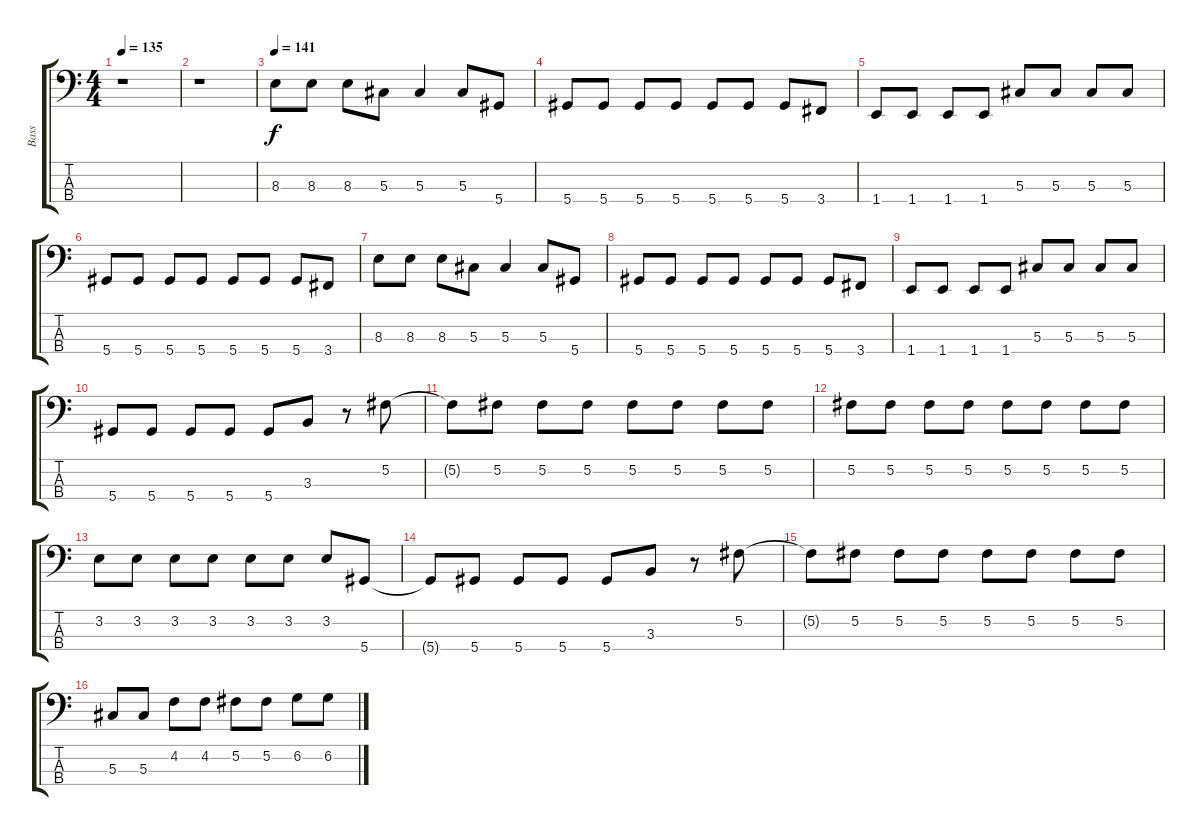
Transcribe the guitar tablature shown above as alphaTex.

\track ("Bass" "Bass") {instrument electricbasspick}
\staff {score tabs}
\tuning (Gb2 Db2 Ab1 Eb1) {hide}
\ts (4 4)
\tempo 135
\clef f4
\ks c
r.1{dy f} |
r.1 |
\tempo 141
8.3.8 8.3.8 8.3.8 5.3.8 5.3.4 5.3.8 5.4.8 |
5.4.8 5.4.8 5.4.8 5.4.8 5.4.8 5.4.8 5.4.8 3.4.8 |
1.4.8 1.4.8 1.4.8 1.4.8 5.3.8 5.3.8 5.3.8 5.3.8 |
5.4.8 5.4.8 5.4.8 5.4.8 5.4.8 5.4.8 5.4.8 3.4.8 |
8.3.8 8.3.8 8.3.8 5.3.8 5.3.4 5.3.8 5.4.8 |
5.4.8 5.4.8 5.4.8 5.4.8 5.4.8 5.4.8 5.4.8 3.4.8 |
1.4.8 1.4.8 1.4.8 1.4.8 5.3.8 5.3.8 5.3.8 5.3.8 |
5.4.8 5.4.8 5.4.8 5.4.8 5.4.8 3.3.8 r.8 5.2.8 |
5.2{t}.8 5.2.8 5.2.8 5.2.8 5.2.8 5.2.8 5.2.8 5.2.8 |
5.2.8 5.2.8 5.2.8 5.2.8 5.2.8 5.2.8 5.2.8 5.2.8 |
3.2.8 3.2.8 3.2.8 3.2.8 3.2.8 3.2.8 3.2.8 5.4.8 |
5.4{t}.8 5.4.8 5.4.8 5.4.8 5.4.8 3.3.8 r.8 5.2.8 |
5.2{t}.8 5.2.8 5.2.8 5.2.8 5.2.8 5.2.8 5.2.8 5.2.8 |
5.3.8 5.3.8 4.2.8 4.2.8 5.2.8 5.2.8 6.2.8 6.2.8
